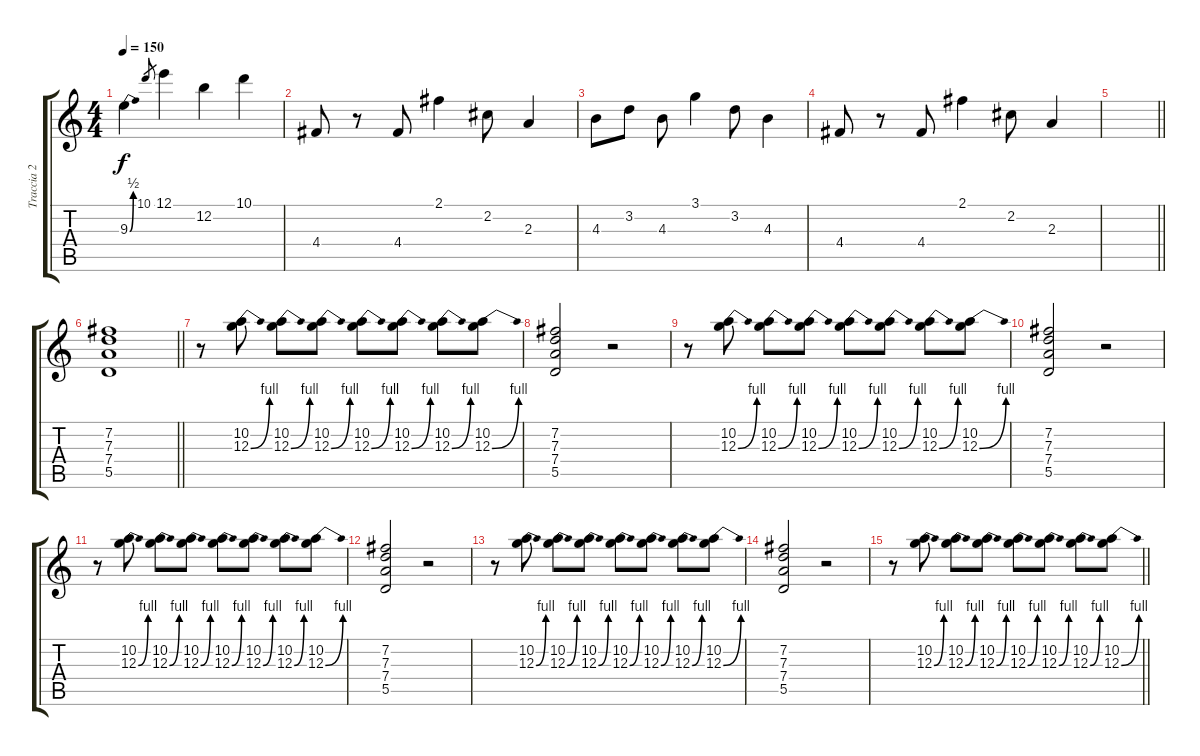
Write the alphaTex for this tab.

\track ("Traccia 2" "Traccia 2") {instrument overdrivenguitar}
\staff {score tabs}
\tuning (E4 B3 G3 D3 A2 E2) {hide}
\ts (4 4)
\tempo 150
\clef g2
\ks c
9.3{be (bend 0 0 60 2)}.4{dy f} 10.1.8{gr} 12.1.4 12.2.4 10.1.4 |
4.4.8 r.8 4.4.8 2.1.4 2.2.8 2.3.4 |
4.3.8 3.2.8 4.3.8 3.1.4 3.2.8 4.3.4 |
4.4.8 r.8 4.4.8 2.1.4 2.2.8 2.3.4 |
\barLineRight lightlight
|
\barLineRight lightlight
(7.2 7.3 7.4 5.5).1 |
r.8 (10.2 12.3{be (bend 0 0 60 4)}).8 (10.2 12.3{be (bend 0 0 60 4)}).8 (10.2 12.3{be (bend 0 0 60 4)}).8 (10.2 12.3{be (bend 0 0 60 4)}).8 (10.2 12.3{be (bend 0 0 60 4)}).8 (10.2 12.3{be (bend 0 0 60 4)}).8 (10.2 12.3{be (bend 0 0 60 4)}).8 |
(7.2 7.3 7.4 5.5).2 r.2 |
r.8 (10.2 12.3{be (bend 0 0 60 4)}).8 (10.2 12.3{be (bend 0 0 60 4)}).8 (10.2 12.3{be (bend 0 0 60 4)}).8 (10.2 12.3{be (bend 0 0 60 4)}).8 (10.2 12.3{be (bend 0 0 60 4)}).8 (10.2 12.3{be (bend 0 0 60 4)}).8 (10.2 12.3{be (bend 0 0 60 4)}).8 |
(7.2 7.3 7.4 5.5).2 r.2 |
r.8 (10.2 12.3{be (bend 0 0 60 4)}).8 (10.2 12.3{be (bend 0 0 60 4)}).8 (10.2 12.3{be (bend 0 0 60 4)}).8 (10.2 12.3{be (bend 0 0 60 4)}).8 (10.2 12.3{be (bend 0 0 60 4)}).8 (10.2 12.3{be (bend 0 0 60 4)}).8 (10.2 12.3{be (bend 0 0 60 4)}).8 |
(7.2 7.3 7.4 5.5).2 r.2 |
r.8 (10.2 12.3{be (bend 0 0 60 4)}).8 (10.2 12.3{be (bend 0 0 60 4)}).8 (10.2 12.3{be (bend 0 0 60 4)}).8 (10.2 12.3{be (bend 0 0 60 4)}).8 (10.2 12.3{be (bend 0 0 60 4)}).8 (10.2 12.3{be (bend 0 0 60 4)}).8 (10.2 12.3{be (bend 0 0 60 4)}).8 |
(7.2 7.3 7.4 5.5).2 r.2 |
\barLineRight lightlight
r.8 (10.2 12.3{be (bend 0 0 60 4)}).8 (10.2 12.3{be (bend 0 0 60 4)}).8 (10.2 12.3{be (bend 0 0 60 4)}).8 (10.2 12.3{be (bend 0 0 60 4)}).8 (10.2 12.3{be (bend 0 0 60 4)}).8 (10.2 12.3{be (bend 0 0 60 4)}).8 (10.2 12.3{be (bend 0 0 60 4)}).8
